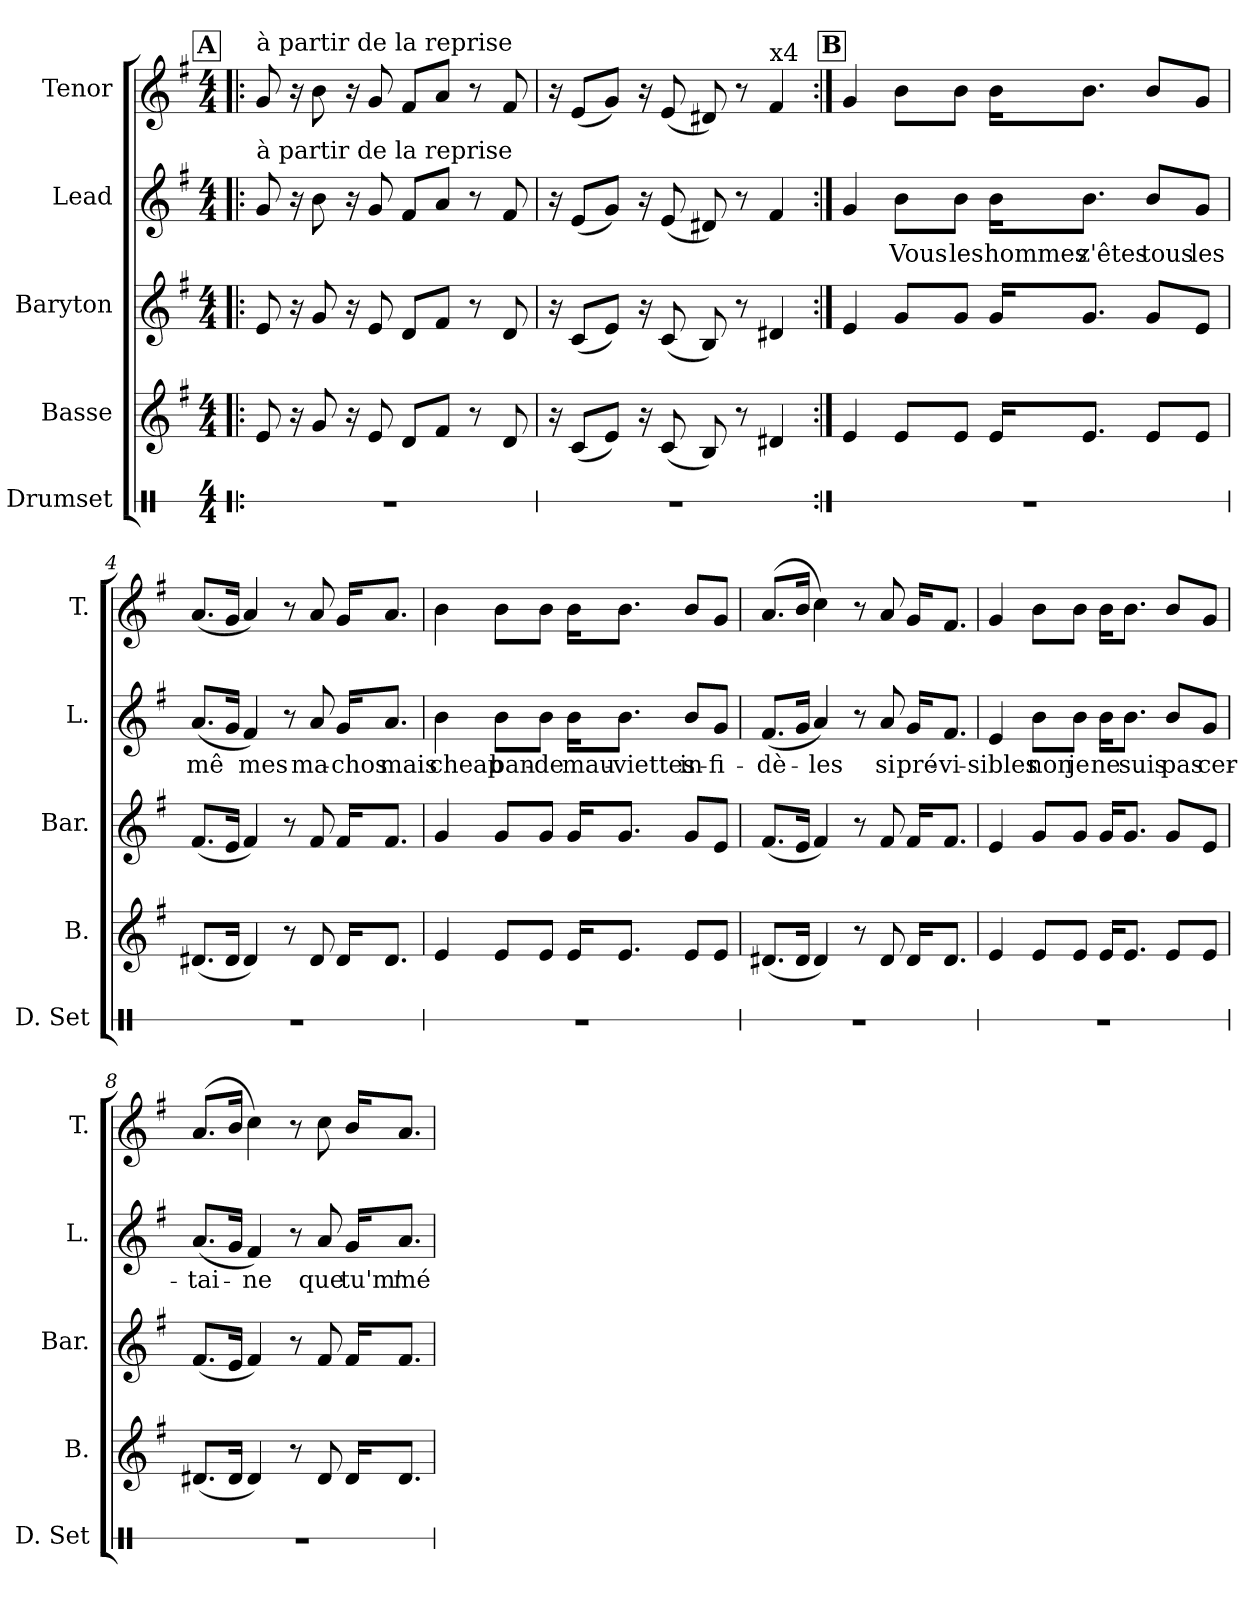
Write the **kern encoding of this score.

**kern	**kern	**kern	**kern	**text	**kern
*part5	*part4	*part3	*part2	*part2	*part1
*staff5	*staff4	*staff3	*staff2	*staff2	*staff1
*I"Drumset	*I"Basse	*I"Baryton	*I"Lead	*	*I"Tenor
*I'D. Set	*I'B.	*I'Bar.	*I'L.	*	*I'T.
*stria1	*	*	*	*	*
*clefX	*clefG2	*clefG2	*clefG2	*	*clefG2
*k[]	*k[f#]	*k[f#]	*k[f#]	*	*k[f#]
*M4/4	*M4/4	*M4/4	*M4/4	*	*M4/4
*MM120	*MM120	*MM120	*MM120	*	*MM120
!!LO:REH:place=s1:a:B:fs=14:t=A
=1!|:	=1!|:	=1!|:	=1!|:	=1!|:	=1!|:
!	!	!	!	!	!LO:TX:a:t=à partir de la reprise
!	!	!	!LO:TX:a:t=à partir de la reprise	!	!
1r	8e/	8e/	8g/	.	8g/
.	16r	16r	16r	.	16r
.	8g/	8g/	8b\	.	8b\
.	16r	16r	16r	.	16r
.	8e/	8e/	8g/	.	8g/
.	8d/L	8d/L	8f#/L	.	8f#/L
.	8f#/J	8f#/J	8a/J	.	8a/J
.	8r	8r	8r	.	8r
.	8d/	8d/	8f#/	.	8f#/
=2	=2	=2	=2	=2	=2
1r	16r	16r	16r	.	16r
.	(<8c/L	(<8c/L	(<8e/L	.	(<8e/L
.	8e/J)	8e/J)	8g/J)	.	8g/J)
.	16r	16r	16r	.	16r
.	(<8c/	(<8c/	(<8e/	.	(<8e/
.	8B/)	8B/)	8d#X/)	.	8d#X/)
.	8r	8r	8r	.	8r
!	!	!	!	!	!LO:TX:a:t=x4
.	4d#X/	4d#X/	4f#/	.	4f#/
!!LO:LB:g=z
!!LO:REH:place=s1:a:B:fs=14:t=B
=3:|!	=3:|!	=3:|!	=3:|!	=3:|!	=3:|!
1r	4e/	4e/	4g/	.	4g/
!	!	!	!	!LO:LY:b	!
.	8e/L	8g/L	8b\L	Vous	8b\L
!	!	!	!	!LO:LY:b	!
.	8e/J	8g/J	8b\J	les	8b\J
!	!	!	!	!LO:LY:b	!
.	16e/KL	16g/KL	16b\KL	hommes	16b\KL
!	!	!	!	!LO:LY:b	!
.	8.e/J	8.g/J	8.b\J	z'êtes	8.b\J
!	!	!	!	!LO:LY:b	!
.	8e/L	8g/L	8b/L	tous	8b/L
!	!	!	!	!LO:LY:b	!
.	8e/J	8e/J	8g/J	les	8g/J
=4	=4	=4	=4	=4	=4
!	!	!	!	!LO:LY:b	!
1r	(<8.d#X/L	(<8.f#/L	(<8.a/L	mê	(<8.a/L
.	16d#/Jk	16e/Jk	16g/Jk	.	16g/Jk
!	!	!	!	!LO:LY:b	!
.	4d#/)	4f#/)	4f#/)	-mes	4a/)
.	8r	8r	8r	.	8r
!	!	!	!	!LO:LY:b	!
.	8d#/	8f#/	8a/	ma-	8a/
!	!	!	!	!LO:LY:b	!
.	16d#/KL	16f#/KL	16g/KL	-chos	16g/KL
!	!	!	!	!LO:LY:b	!
.	8.d#/J	8.f#/J	8.a/J	mais	8.a/J
=5	=5	=5	=5	=5	=5
!	!	!	!	!LO:LY:b	!
1r	4e/	4g/	4b\	cheap	4b\
!	!	!	!	!LO:LY:b	!
.	8e/L	8g/L	8b\L	ban-	8b\L
!	!	!	!	!LO:LY:b	!
.	8e/J	8g/J	8b\J	-de	8b\J
!	!	!	!	!LO:LY:b	!
.	16e/KL	16g/KL	16b\KL	mau-	16b\KL
!	!	!	!	!LO:LY:b	!
.	8.e/J	8.g/J	8.b\J	-viettes	8.b\J
!	!	!	!	!LO:LY:b	!
.	8e/L	8g/L	8b/L	in-	8b/L
!	!	!	!	!LO:LY:b	!
.	8e/J	8e/J	8g/J	-fi-	8g/J
!!LO:LB:g=z
=6	=6	=6	=6	=6	=6
!	!	!	!	!LO:LY:b	!
1r	(<8.d#X/L	(<8.f#/L	(<8.f#/L	-dè-	(>8.a/L
.	16d#/Jk	16e/Jk	16g/Jk	.	16b/Jk
!	!	!	!	!LO:LY:b	!
.	4d#/)	4f#/)	4a/)	-les	4cc\)
.	8r	8r	8r	.	8r
!	!	!	!	!LO:LY:b	!
.	8d#/	8f#/	8a/	si	8a/
!	!	!	!	!LO:LY:b	!
.	16d#/KL	16f#/KL	16g/KL	pré-	16g/KL
!	!	!	!	!LO:LY:b	!
.	8.d#/J	8.f#/J	8.f#/J	-vi-	8.f#/J
=7	=7	=7	=7	=7	=7
!	!	!	!	!LO:LY:b	!
1r	4e/	4e/	4e/	-sibles	4g/
!	!	!	!	!LO:LY:b	!
.	8e/L	8g/L	8b\L	non	8b\L
!	!	!	!	!LO:LY:b	!
.	8e/J	8g/J	8b\J	je	8b\J
!	!	!	!	!LO:LY:b	!
.	16e/KL	16g/KL	16b\KL	ne	16b\KL
!	!	!	!	!LO:LY:b	!
.	8.e/J	8.g/J	8.b\J	suis	8.b\J
!	!	!	!	!LO:LY:b	!
.	8e/L	8g/L	8b/L	pas	8b/L
!	!	!	!	!LO:LY:b	!
.	8e/J	8e/J	8g/J	cer-	8g/J
=8	=8	=8	=8	=8	=8
!	!	!	!	!LO:LY:b	!
1r	(<8.d#X/L	(<8.f#/L	(<8.a/L	-tai-	(>8.a/L
.	16d#/Jk	16e/Jk	16g/Jk	.	16b/Jk
!	!	!	!	!LO:LY:b	!
.	4d#/)	4f#/)	4f#/)	-ne	4cc\)
.	8r	8r	8r	.	8r
!	!	!	!	!LO:LY:b	!
.	8d#/	8f#/	8a/	que	8cc\
!	!	!	!	!LO:LY:b	!
.	16d#/KL	16f#/KL	16g/KL	tu'm'	16b/KL
!	!	!	!	!LO:LY:b	!
.	8.d#/J	8.f#/J	8.a/J	mé-	8.a/J
=	=	=	=	=	=
*-	*-	*-	*-	*-	*-
